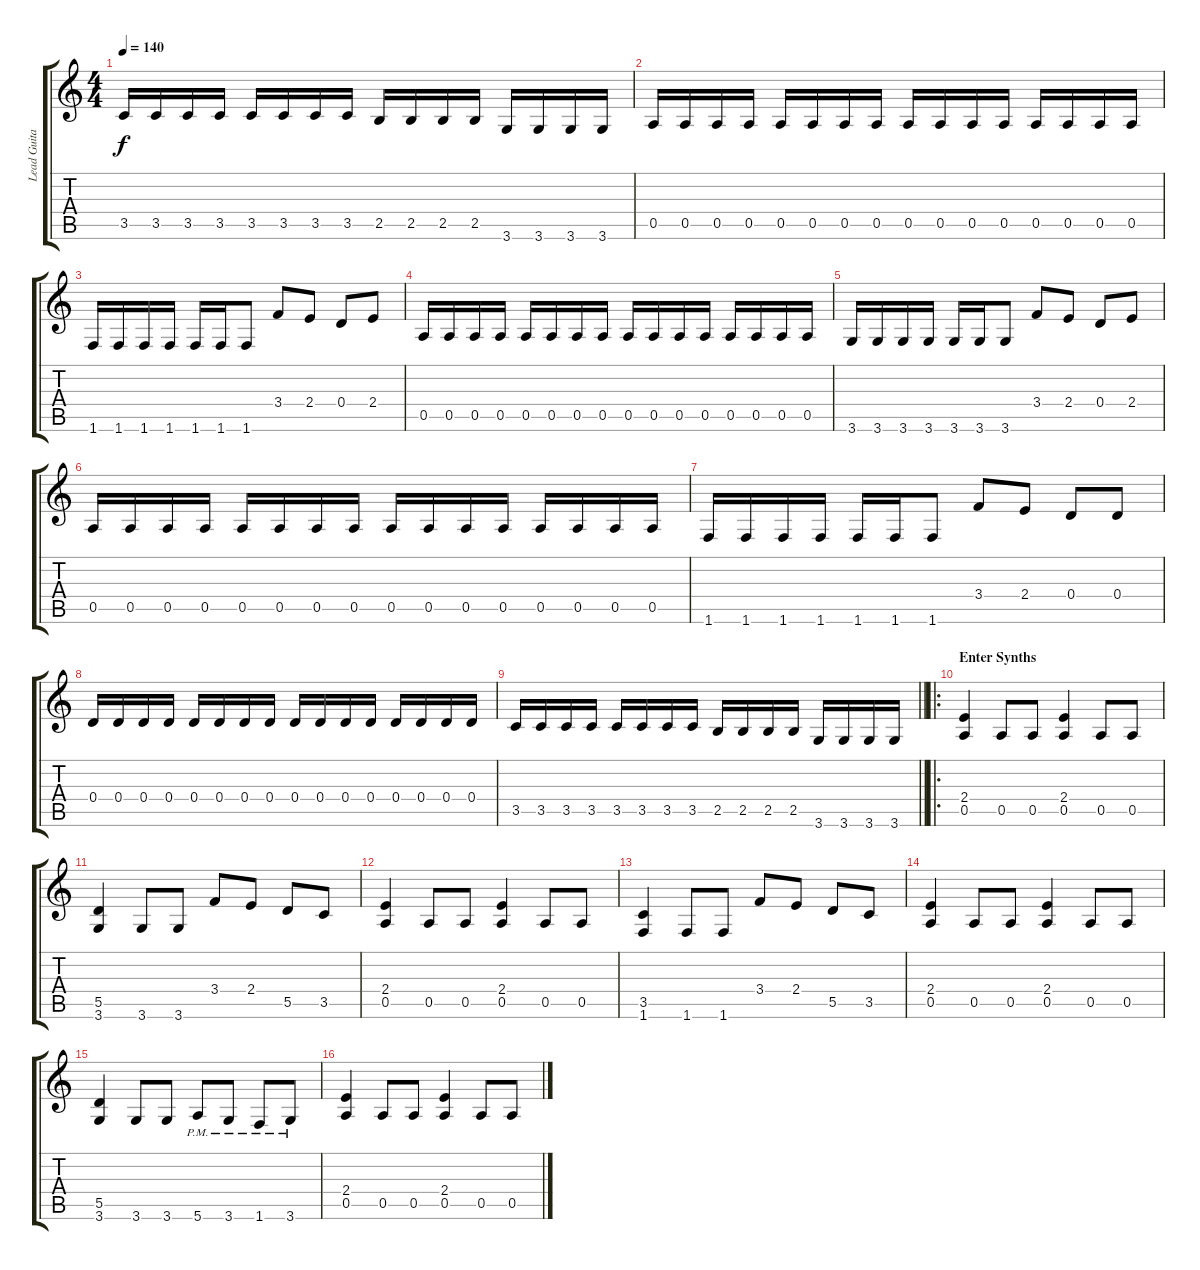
\track ("Lead Guitar" "Lead Guita") {instrument distortionguitar}
\staff {score tabs}
\tuning (E4 B3 G3 D3 A2 E2) {hide}
\ts (4 4)
\tempo 140
\clef g2
\ks c
3.5.16{dy f} 3.5.16 3.5.16 3.5.16 3.5.16 3.5.16 3.5.16 3.5.16 2.5.16 2.5.16 2.5.16 2.5.16 3.6.16 3.6.16 3.6.16 3.6.16 |
0.5.16 0.5.16 0.5.16 0.5.16 0.5.16 0.5.16 0.5.16 0.5.16 0.5.16 0.5.16 0.5.16 0.5.16 0.5.16 0.5.16 0.5.16 0.5.16 |
1.6.16 1.6.16 1.6.16 1.6.16 1.6.16 1.6.16 1.6.8 3.4.8 2.4.8 0.4.8 2.4.8 |
0.5.16 0.5.16 0.5.16 0.5.16 0.5.16 0.5.16 0.5.16 0.5.16 0.5.16 0.5.16 0.5.16 0.5.16 0.5.16 0.5.16 0.5.16 0.5.16 |
3.6.16 3.6.16 3.6.16 3.6.16 3.6.16 3.6.16 3.6.8 3.4.8 2.4.8 0.4.8 2.4.8 |
0.5.16 0.5.16 0.5.16 0.5.16 0.5.16 0.5.16 0.5.16 0.5.16 0.5.16 0.5.16 0.5.16 0.5.16 0.5.16 0.5.16 0.5.16 0.5.16 |
1.6.16 1.6.16 1.6.16 1.6.16 1.6.16 1.6.16 1.6.8 3.4.8 2.4.8 0.4.8 0.4.8 |
0.4.16 0.4.16 0.4.16 0.4.16 0.4.16 0.4.16 0.4.16 0.4.16 0.4.16 0.4.16 0.4.16 0.4.16 0.4.16 0.4.16 0.4.16 0.4.16 |
\barLineRight lightlight
3.5.16 3.5.16 3.5.16 3.5.16 3.5.16 3.5.16 3.5.16 3.5.16 2.5.16 2.5.16 2.5.16 2.5.16 3.6.16 3.6.16 3.6.16 3.6.16 |
\ro
\section ("" "Enter Synths")
(2.4 0.5).4 0.5.8 0.5.8 (2.4 0.5).4 0.5.8 0.5.8 |
(5.5 3.6).4 3.6.8 3.6.8 3.4.8 2.4.8 5.5.8 3.5.8 |
(2.4 0.5).4 0.5.8 0.5.8 (2.4 0.5).4 0.5.8 0.5.8 |
(3.5 1.6).4 1.6.8 1.6.8 3.4.8 2.4.8 5.5.8 3.5.8 |
(2.4 0.5).4 0.5.8 0.5.8 (2.4 0.5).4 0.5.8 0.5.8 |
(5.5 3.6).4 3.6.8 3.6.8 5.6{pm}.8 3.6{pm}.8 1.6{pm}.8 3.6{pm}.8 |
(2.4 0.5).4 0.5.8 0.5.8 (2.4 0.5).4 0.5.8 0.5.8
